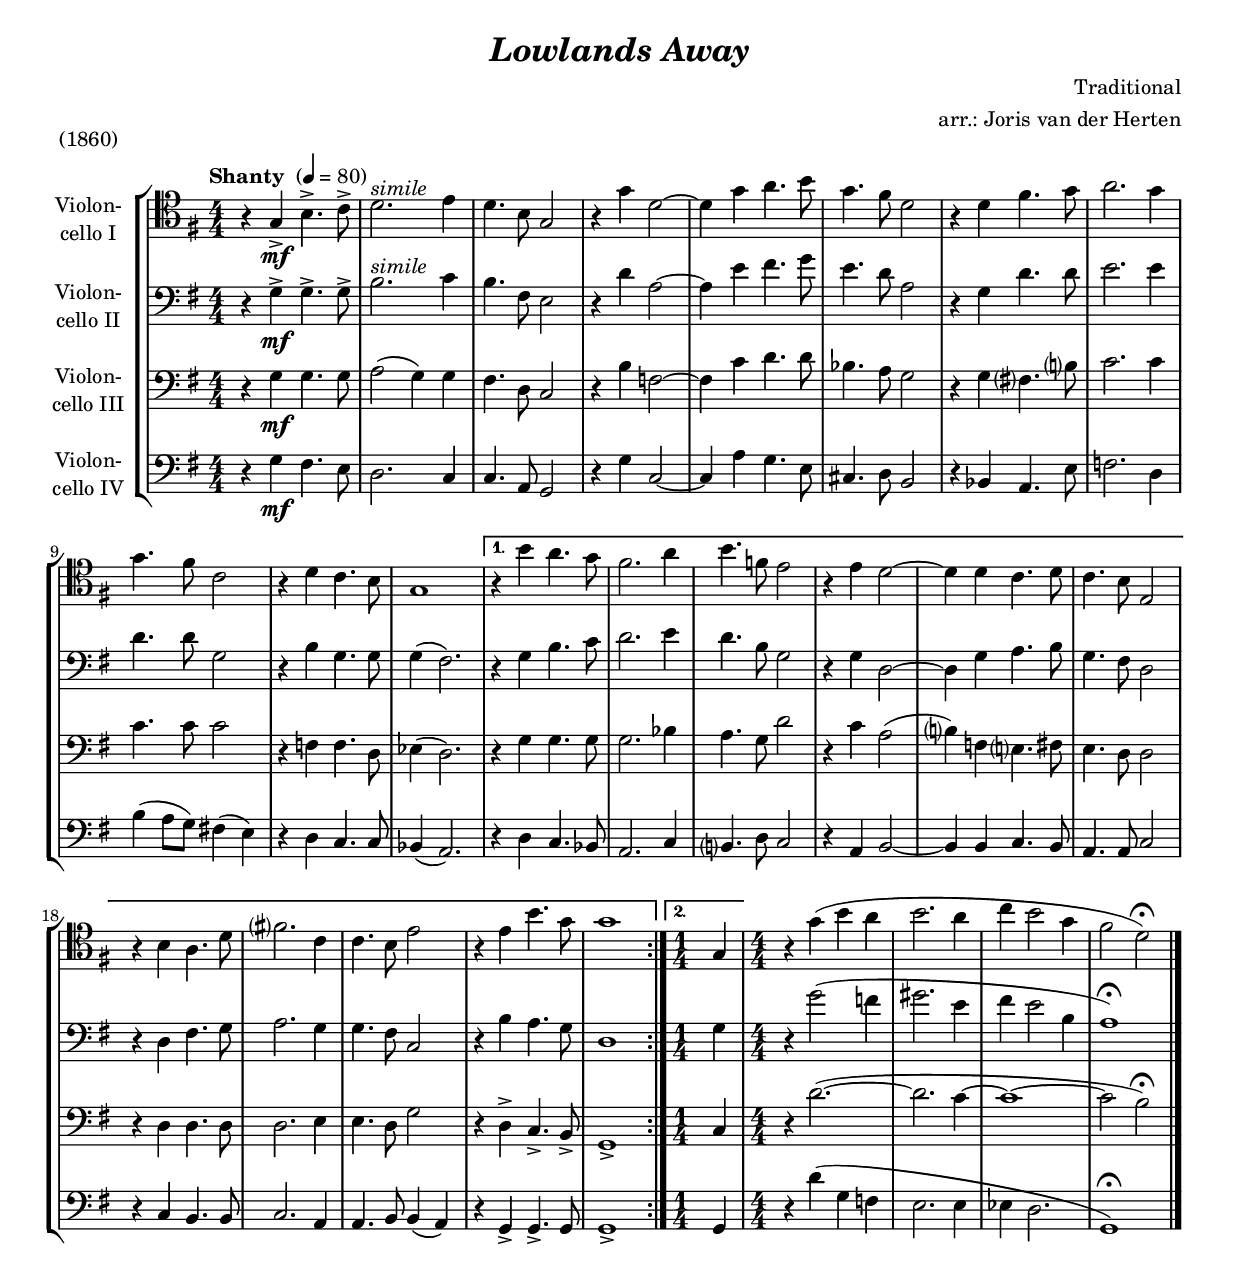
\version "2.14.2"
\include "deutsch.ly"

#(set-global-staff-size 18)

\header {
  title     = \markup \bold \italic "Lowlands Away"
  composer  = "Traditional"
  arranger  = "arr.: Joris van der Herten"
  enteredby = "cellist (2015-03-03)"
  piece     = "(1860)"
}

voiceconsts = {
  \key f \major
  \time 4/4
  \clef "bass"
  \tempo "Shanty " 4=80
  \numericTimeSignature
  \compressFullBarRests
  % Set default beaming for all staves
%  \set Timing.beamExceptions = #'()
%  \set Timing.baseMoment     = #(ly:make-moment 1 4)
%  \set Timing.beatStructure  = #'(1 1 1)

}

%mihi = "clarinet"
mihi = "trumpet"
mist = "string ensemble 1"
%miba = "drawbar organ"
miba = "bassoon"
%mikl = "acoustic grand"

simi = \markup \italic "simile"

va = \relative c {
  \voiceconsts
  \clef "tenor"

  \repeat volta 2 {
    r4 f->\mf a4.-> b8->
    c2.^\simi d4
    c4. a8 f2
    r4 f' c2~
    c4 f g4. a8

    f4. e8 c2
    r4 c e4. f8
    g2. f4
    f4. e8 b2
    r4 c b4. a8

    f1
  }
  \alternative {
    { r4 a' g4. f8 | e2. g4 | a4. es8 d2 | r4 d c2~ | c4 c b4. c8 | b4. a8 d,2 | r4 a' g4. c8 | e?2. b4 | b4. a8 d2 | r4 d a'4. f8 | f1 }
    { \time 1/4 f,4 \time 4/4 }
  }
  r f'( a g
  a2. g4
  b a2 f4
  e2 c)\fermata \bar "|."  
}

vb = \relative c {
  \voiceconsts

  \repeat volta 2 {
    r4 f->\mf f4.-> f8->
    a2.^\simi b4
    a4. e8 d2
    r4 c' g2~
    g4 d' e4. f8

    d4. c8 g2
    r4 f c'4. c8
    d2. d4
    c4. c8 f,2
    r4 a f4. f8

    f4( e2.)
  }
  \alternative {
    { r4 f a4. b8 | c2. d4 | c4. a8 f2 | r4 f c2~ | c4 f g4. a8 | f4. e8 c2 | r4 c e4. f8 | g2. f4 | f4. e8 b2 | r4 a' g4. f8 | c1 }
    { \time 1/4 f4 \time 4/4 }
  }
  r f'2( es4
  fis2. d4
  e d2 a4
  g1)\fermata \bar "|."  
}

vc = \relative c {
  \voiceconsts

  \repeat volta 2 {
    r4 f\mf f4. f8
    g2( f4) f
    e4. c8 b2
    r4 a' es2~
    es4 b' c4. c8

    as4. g8 f2
    r4 f e?4. a?8
    b2. b4
    b4. b8 b2
    r4 es, es4. c8

    des4( c2.)
  }
  \alternative {
    { r4 f f4. f8 | f2. as4 | g4. f8 c'2 | r4 b g2( | a?4) es d?4. e8 | d4. c8 c2 | r4 c c4. c8 | c2. d4 | d4. c8 f2 | r4 c-> b4.-> a8-> | f1-> }
    { \time 1/4 b4 \time 4/4 }
  }
  r c'2.(~
  c b4~
  b1~
  b2 a)\fermata \bar "|."  
}

vd = \relative c {
  \voiceconsts

  \repeat volta 2 {
    r4 f\mf e4. d8
    c2. b4
    b4. g8 f2
    r4 f' b,2~
    b4 g' f4. d8

    h4. c8 a2
    r4 as g4. d'8
    es2. c4
    a'( g8 f) e!4( d)
    r c b4. b8

    as4( g2.)
  }
  \alternative {
    { r4 c b4. as8 | g2. b4 | a?4. c8 b2 | r4 g a2~ | a4 a b4. a8 | g4. g8 b2 | r4 b a4. a8 | b2. g4 | g4. a8 a4( g) | r f-> f4.-> f8 | f1-> }
    { \time 1/4 f4 \time 4/4 }
  }
  r c''( f, es
  d2. d4
  des c2.
  f,1)\fermata \bar "|."  
}


music = \new StaffGroup <<
      \new Staff {
        \set Staff.midiInstrument = \mist
        \set Staff.instrumentName = \markup \center-column { "Violon-" "cello I" }
        \transpose f g { \va }
      }

      \new Staff {
        \set Staff.midiInstrument = \miba
        \set Staff.instrumentName = \markup \center-column { "Violon-" "cello II" }
        \transpose f g { \vb }
      }

      \new Staff {
        \set Staff.midiInstrument = \miba
        \set Staff.instrumentName = \markup \center-column { "Violon-" "cello III" }
        \transpose f g { \vc }
      }

      \new Staff {
        \set Staff.midiInstrument = \miba
        \set Staff.instrumentName = \markup \center-column { "Violon-" "cello IV" }
        \transpose f g { \vd }
      }
>>

\book {
  \score {
   \music
    \layout {}
  }

  \score {
    \unfoldRepeats \music

    \midi {
      \context {
        \Score
      }
    }
  }
}
